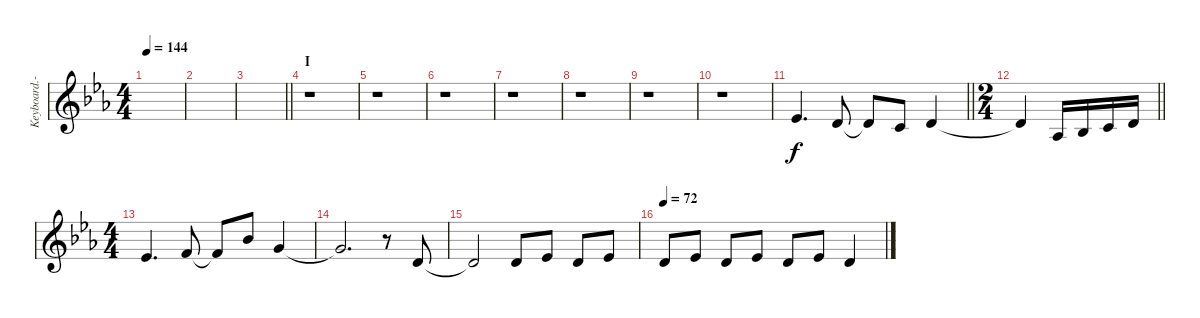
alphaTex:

\track ("Keyboard.-I" "Keyboard.-") {instrument synthbrass1}
\staff {score}
\tuning (E4 B3 G3 D3 A2 E2 B1) {hide}
\ts (4 4)
\tempo 144
\clef g2
\ks eb
|
|
\barLineRight lightlight
|
\section ("" "I")
r.1 |
r.1 |
r.1 |
r.1 |
r.1 |
r.1 |
r.1 |
\barLineRight lightlight
4.2.4{d} 3.2.8 3.2{t}.8 1.2.8 3.2.4 |
\ts (2 4)
\barLineRight lightlight
3.2{t}.4 1.3.16 3.3.16 1.2.16 3.2.16 |
\ts (4 4)
4.2.4{d} 1.1.8 1.1{t}.8 6.1.8 3.1.4 |
3.1{t}.2{d} r.8 3.2.8 |
3.2{t}.2 3.2.8 4.2.8 3.2.8 4.2.8 |
\tempo 72
3.2.8 4.2.8 3.2.8 4.2.8 3.2.8 4.2.8 3.2.4
